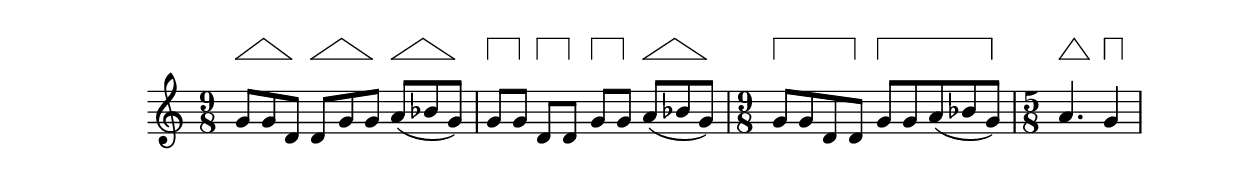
% DO NOT EDIT this file manually; it is automatically
% generated from Documentation/snippets/new
% Make any changes in Documentation/snippets/new/
% and then run scripts/auxiliar/makelsr.py
%
% This file is in the public domain.
%% Note: this file works from version 2.14.0
\version "2.15.18"

\header {
%% Translation of GIT committish: 2d548a99cb9dba80f2ff035582009477cd37eceb
  texidoces = "
La agrupación de pulsos dentro de un compás está controlada por la
propiedad de contexto @code{beatStructure}.  Hay establecidos valores
de @code{beatStructure} para muchos tipos de compases en
@file{scm/time-signature-settings.scm}.  Los valores de
@code{beatStructure} se pueden cambiar o establecer con @code{\\set}.
Como alternativa, se puede usar la función de Scheme
@code{set-time-signature} para establecer tanto el compás como la
estructura de pulsos.  @code{set-time-signature} acepta tres
argumentos: el número de pulsos, la longitud del pulso y la agrupación
interna de los pulsos en el compás.  Tanto @code{\\time} como
@code{set-time-signature} se aplican al contexto @code{Timing}, por lo
que no restablecen los valores de @code{beatStructure} ni de
@code{baseMoment} que se establezcan en otros contextos de nivel
inferior, como @code{Voice}.

Si el grabador @code{Measure_grouping_engraver} está incluido en uno
de los contextos de presentación, se imprimirán signos de agrupación
de pulsos.  Estos símbolos facilitan la lectura de música moderna
rítmicamente compleja.  En este ejemplo, el compás de 9/8 se agrupa
según dos patrones distintos utilizando los dos métodos, mientras que
el compás de 5/8 se agrupa de acuerdo con el ajuste predeterminado que
está en @file{scm/time-signature-settings.scm}:

"
doctitlees = "Símbolos de dirección y símbolos de agrupación de compás"


%% Translation of GIT committish: 0a868be38a775ecb1ef935b079000cebbc64de40
  texidocde = "
Optionen, mit denen die Balken in einem Takt gruppiert werden, sind
durch die Scheme-Funktion @code{set-time-signature} erhältlich, die
drei Argumente braucht:  Die Zahl der Taktschläge, die Länge des
Schlages und die interne gruppieren von Balken in dem Takt.  Wenn der
@code{Measure_grouping_engraver} hinzugefügt worden ist, erstellt
diese Funktion auch @code{MeasureGrouping}-(Taktgruppen)-Zeichen.  Derartige
Zeichen erleichtern das Lesen von rhythmisch komplexer Musik.  In dem
Beispiel ist der 9/8-Takt in 2, 2, 2 und 3 aufgeteilt.  Das wird
der @code{set-time-signature}-Funktion als das dritte Argument mitgegeben:
@code{'(2 2 2 3)}:

"
  doctitlede = "Dirigierzeichen Taktgruppenzeichen"



%% Translation of GIT committish: 190a067275167c6dc9dd0afef683d14d392b7033
  texidocfr = "
Les règles de ligature par mesure sont gérées par la propriété
@code{beatStructure}.  Ses valeurs par défaut sont répertoriées, par
métrique, dans le fichier @code{scm/@/time-@/signature@/-settings@/.scm}.  Elles
sont modifiables grâce à la commande @code{\\set}.
La fonction Scheme @code{set-time-signature} permet quant à elle de
définir à la fois la métrique et la pulsation.  Celle-ci prend trois
arguments@tie{}: le nombre de pulsations, la durée de la pulsation et le
regroupement des pulsations dans la mesure.   @code{\\time} et
@code{set-time-signature} s'appliquent tous deux au contexte
@code{Timing}@tie{}; ils ne redéfiniront donc pas les valeurs de
@code{beatStructure} ou @code{baseMoment} lorsque qu'elles sont
modifiées dans un contexte de niveau inférieur comme @code{Voice} par
exemple.
Si l'on fait appel au @code{Measure_grouping_engraver}, la fonction
@code{set-time-signature} créera aussi des symboles
@code{MeasureGrouping}.  Ces symboles aident à la lecture des œuvres
modernes à la rythmique complexe.  Dans l'exemple qui suit, la mesure à
9/8 est divisée en 2, 2, 2 et 3, alors que la mesure à 5/8 répond aux
règles par défaut contenues dans le fichier @w{@code{scm/@/beam@/-settings@/.scm}}.

"
  doctitlefr = "Signes de direction signes de sous-groupe"

  lsrtags = "rhythms"
  texidoc = "
Beat grouping within a measure is controlled by the context property
@code{beatStructure}.  Values of @code{beatStructure} are
established for many time signatures in
@file{scm/time-signature-settings.scm}.  Values of @code{beatStructure}
can be changed or set with @code{\\set}.
Alternatively, the
Scheme function @code{set-time-signature} can be used to both
set the time signature and establish the beat structure.
@code{set-time-signature}, takes three arguments: the
number of beats, the beat length, and the internal grouping of beats in
the measure.  @code{\\time} and @code{set-time-signature} both apply
to the @code{Timing} context, so they will not reset values of
@code{beatStructure} or @code{baseMoment} that are set in
other lower-level contexts, such as @code{Voice}.

If the @code{Measure_grouping_engraver} is included
in one of the display contexts, measure grouping signs will be
created.  Such signs ease reading rhythmically complex modern music.
In the example, the 9/8 measure is grouped in two different
patterns using the two different methods, while the 5/8 measure
is grouped according to the default setting in
@file{scm/time-signature-settings.scm}:
"
  doctitle = "Conducting signs measure grouping signs"
} % begin verbatim



\score {
  \new Voice \relative c'' {
    \time 9/8
    g8 g d d g g a( bes g) |
    \set Timing.beatStructure = #'(2 2 2 3)
    g8 g d d g g a( bes g) |
    $(set-time-signature 9 8 '(4 5))
    g8 g d d g g a( bes g) |
    \time 5/8
    a4. g4 |
  }
  \layout {
    \context {
      \Staff
      \consists "Measure_grouping_engraver"
    }
  }
}
